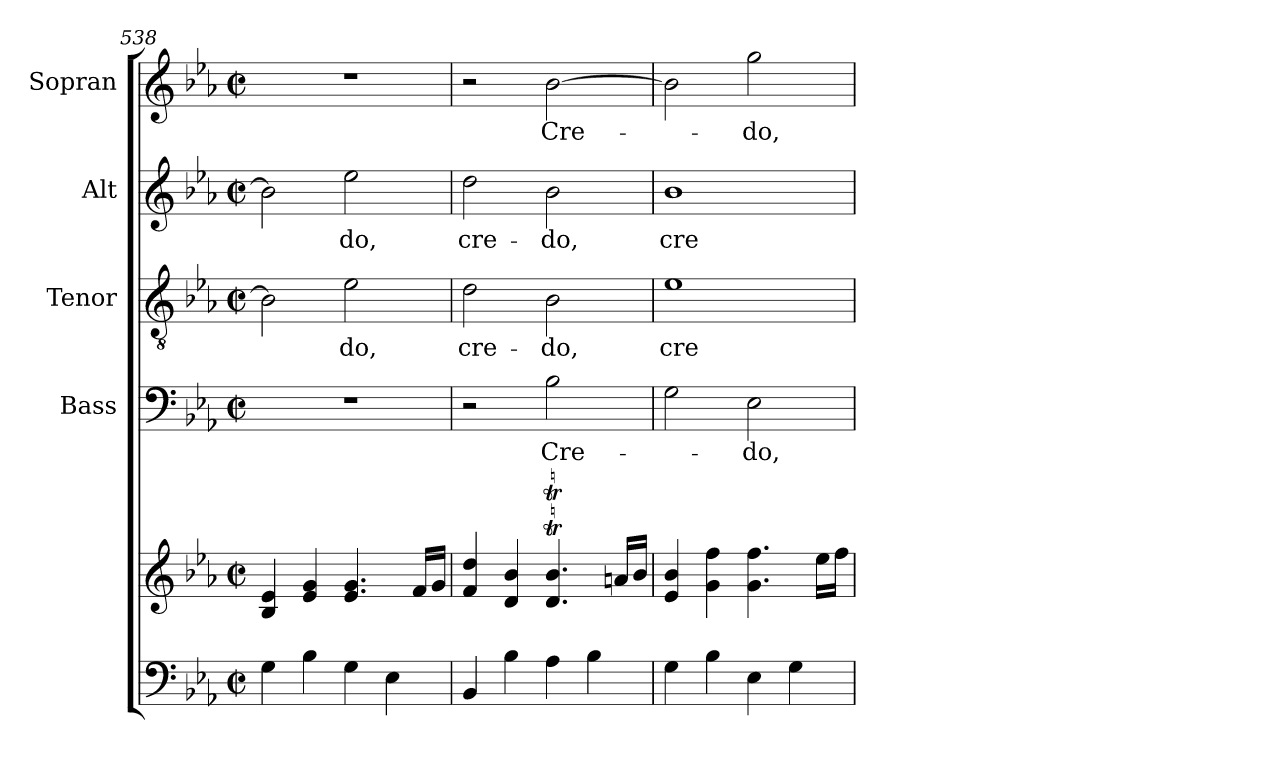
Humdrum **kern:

**kern	**kern	**kern	**text	**kern	**text	**kern	**text	**kern	**text
*part5	*part5	*part4	*part4	*part3	*part3	*part2	*part2	*part1	*part1
*staff6	*staff5	*staff4	*staff4	*staff3	*staff3	*staff2	*staff2	*staff1	*staff1
*	*	*I"Bass	*	*I"Tenor	*	*I"Alt	*	*I"Sopran	*
*	*	*I'B.	*	*I'T.	*	*I'A.	*	*I'S.	*
*clefF4	*clefG2	*clefF4	*	*clefGv2	*	*clefG2	*	*clefG2	*
*k[b-e-a-]	*k[b-e-a-]	*k[b-e-a-]	*	*k[b-e-a-]	*	*k[b-e-a-]	*	*k[b-e-a-]	*
*E-:	*E-:	*E-:	*	*E-:	*	*E-:	*	*E-:	*
*M2/2	*M2/2	*M2/2	*	*M2/2	*	*M2/2	*	*M2/2	*
*met(c|)	*met(c|)	*met(c|)	*	*met(c|)	*	*met(c|)	*	*met(c|)	*
=538	=538	=538	=538	=538	=538	=538	=538	=538	=538
4G\	4B-/ 4e-/	1r	.	2B-\]	.	2b-\]	.	1r	.
4B-\	4e-/ 4g/	.	.	.	.	.	.	.	.
!	!	!	!	!	!LO:LY:b	!	!LO:LY:b	!	!
4G\	4.e-/ 4.g/	.	.	2e-\	-do,	2ee-\	-do,	.	.
4E-\	.	.	.	.	.	.	.	.	.
.	16f/LL	.	.	.	.	.	.	.	.
.	16g/JJ	.	.	.	.	.	.	.	.
=539	=539	=539	=539	=539	=539	=539	=539	=539	=539
!	!	!	!	!	!LO:LY:b	!	!LO:LY:b	!	!
4BB-/	4f/ 4dd/	2r	.	2d\	cre-	2dd\	cre-	2r	.
4B-\	4d/ 4b-/	.	.	.	.	.	.	.	.
!	!	!	!LO:LY:b	!	!LO:LY:b	!	!LO:LY:b	!	!LO:LY:b
4A-\	4.d/T 4.b-/T	2B-\	Cre-	2B-\	-do,	2b-\	-do,	[2b-\	Cre-
4B-\	.	.	.	.	.	.	.	.	.
.	16an/LL	.	.	.	.	.	.	.	.
.	16b-/JJ	.	.	.	.	.	.	.	.
=540	=540	=540	=540	=540	=540	=540	=540	=540	=540
!	!	!	!	!	!LO:LY:b	!	!LO:LY:b	!	!
4G\	4e-/ 4b-/	2G\	.	1e-	cre-	1b-	cre-	2b-\]	.
4B-\	4g\ 4ff\	.	.	.	.	.	.	.	.
!	!	!	!LO:LY:b	!	!	!	!	!	!LO:LY:b
4E-\	4.g\ 4.ff\	2E-\	-do,	.	.	.	.	2gg\	-do,
4G\	.	.	.	.	.	.	.	.	.
.	16ee-\LL	.	.	.	.	.	.	.	.
.	16ff\JJ	.	.	.	.	.	.	.	.
=	=	=	=	=	=	=	=	=	=
*-	*-	*-	*-	*-	*-	*-	*-	*-	*-
